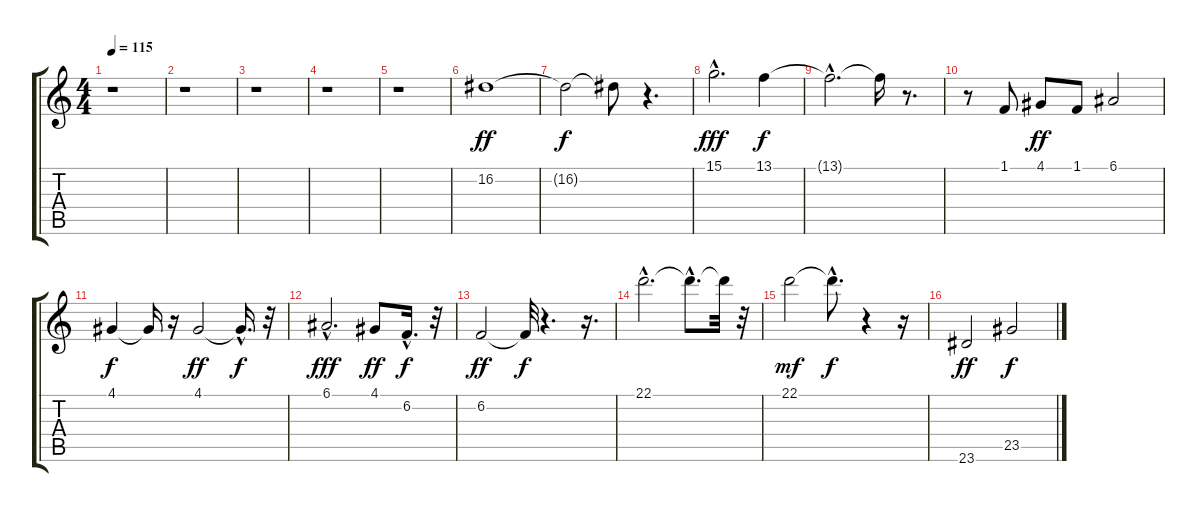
\track "" {instrument lead5charang}
\staff {score tabs}
\tuning (E4 B3 G3 D3 A2 E2) {hide}
\ts (4 4)
\tempo 115
\clef g2
\ks c
r.1{dy ff} |
r.1 |
r.1 |
r.1 |
r.1 |
16.2.1 |
16.2{t}.2{dy f} 16.2{t}.8 r.4{d} |
15.1{hac}.2{d dy fff} 13.1.4{dy f} |
13.1{hac t}.2{d} 13.1{t}.16 r.8{d} |
r.8 1.1.8 4.1.8{dy ff} 1.1.8 6.1.2 |
4.1.4{dy f} 4.1{t}.16 r.16 4.1.2{dy ff} 4.1{hac t}.16{d dy f} r.32 |
6.1{hac}.2{d dy fff} 4.1.8{dy ff} 6.2{hac}.16{d dy f} r.32 |
6.2.2{dy ff} 6.2{t}.32{dy f} r.4{d} r.16{d} |
22.1{hac}.2{d} 22.1{hac t}.8{d} 22.1{t}.32 r.32 |
22.1.2{dy mf} 22.1{hac t}.8{d dy f} r.4 r.16 |
23.6.2{dy ff} 23.5.2{dy f}
